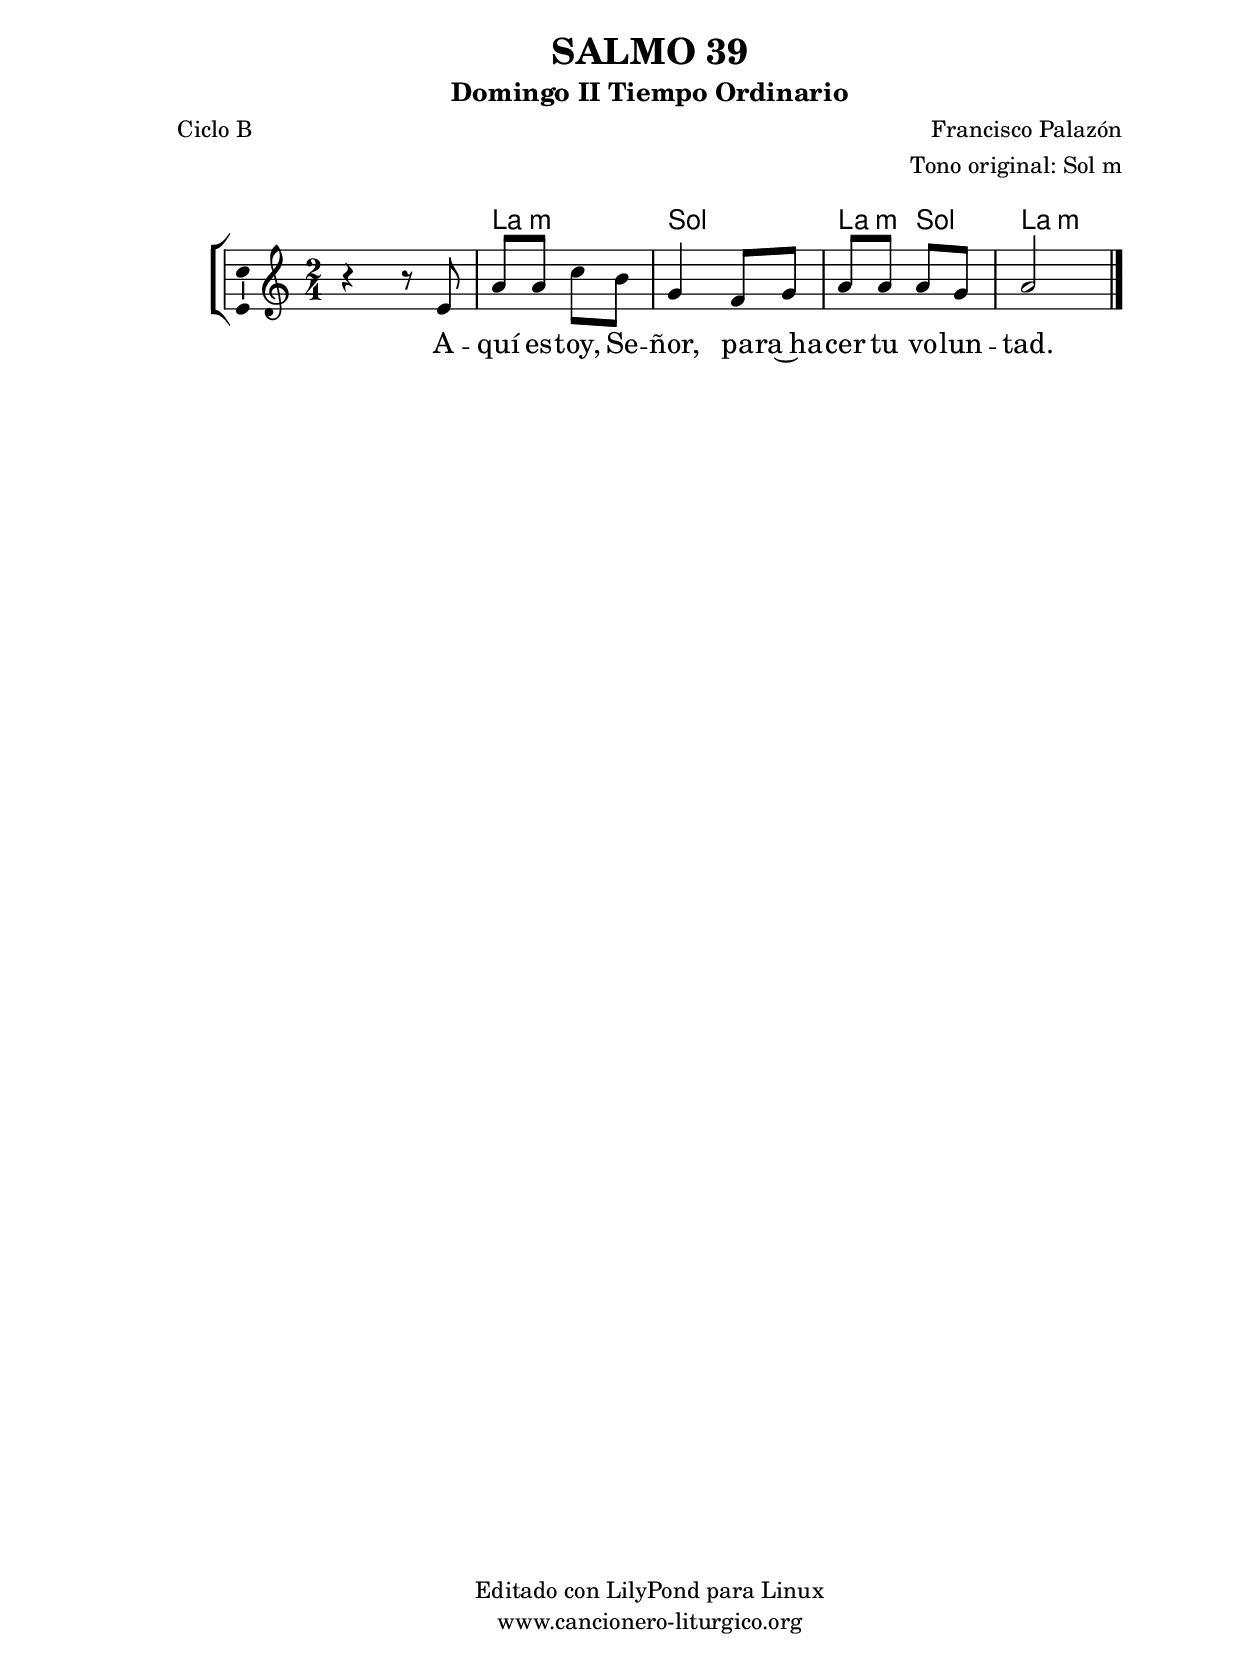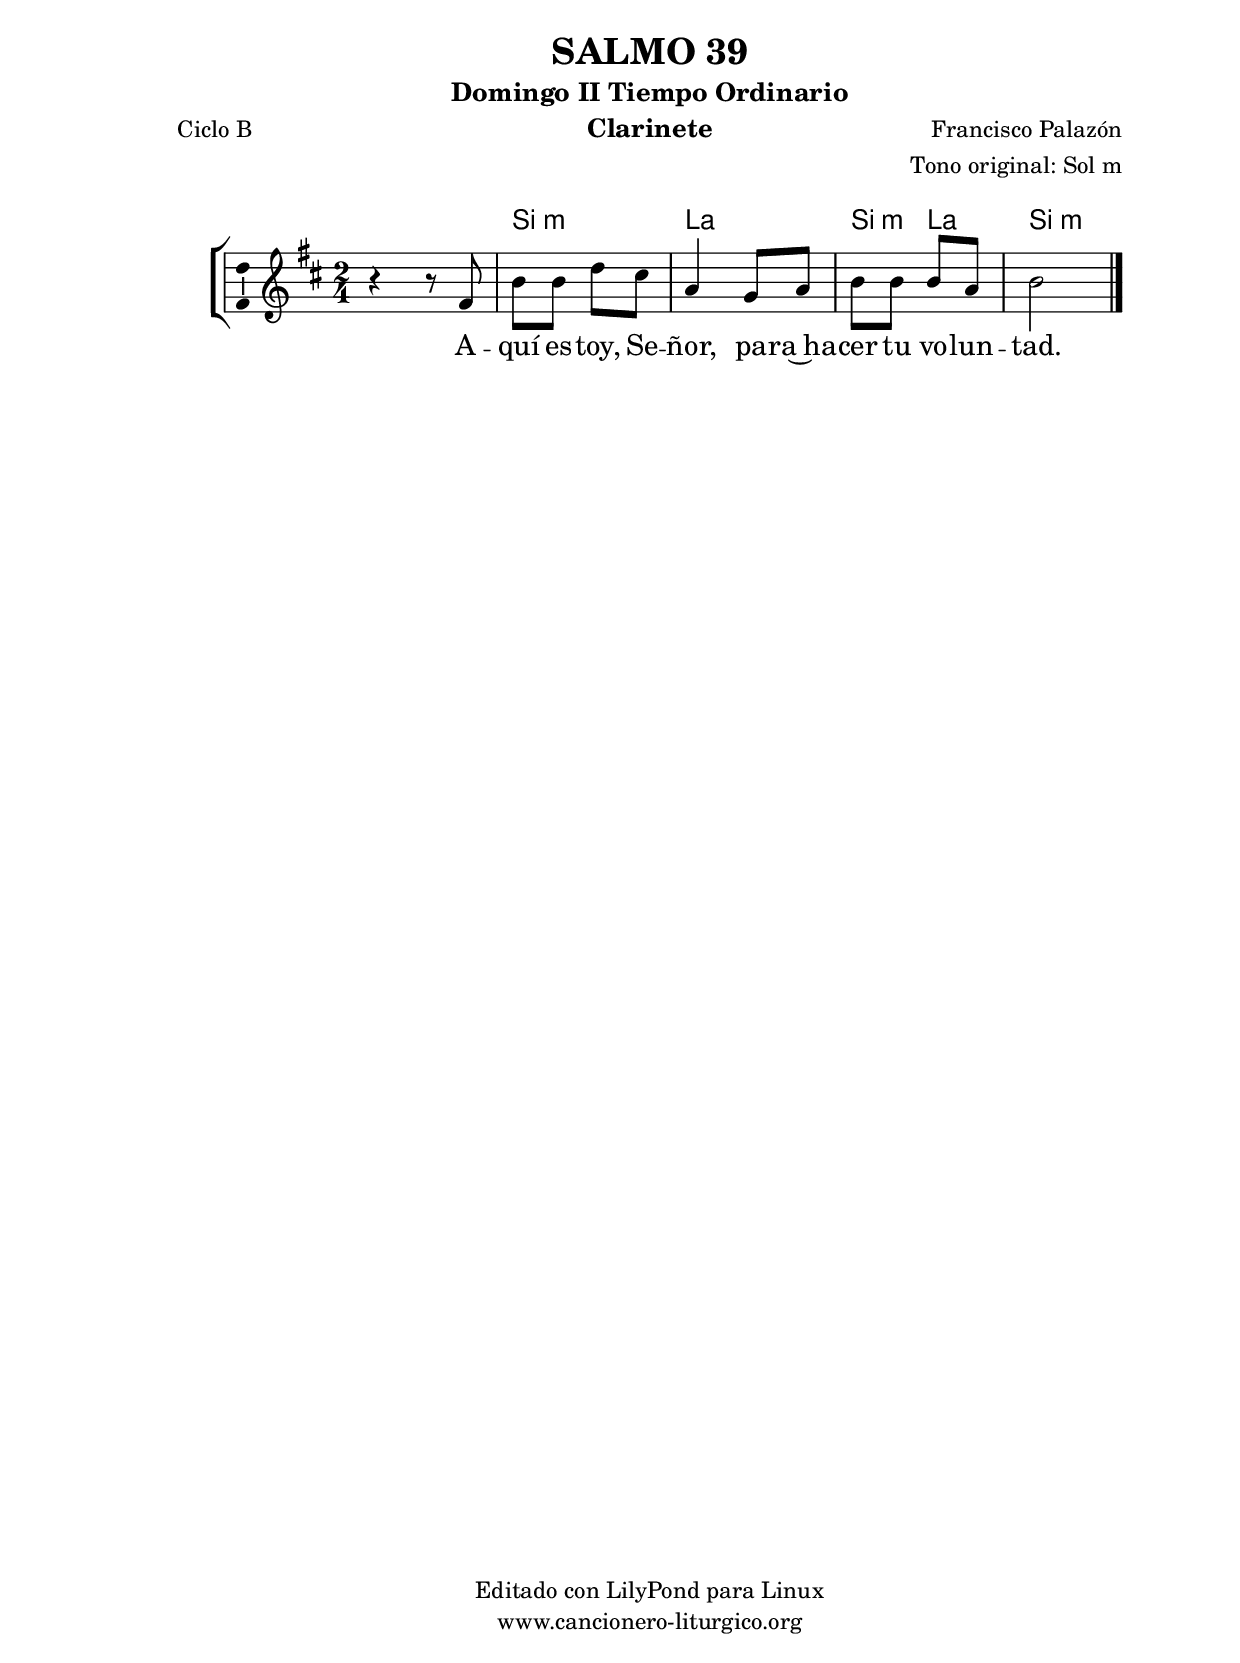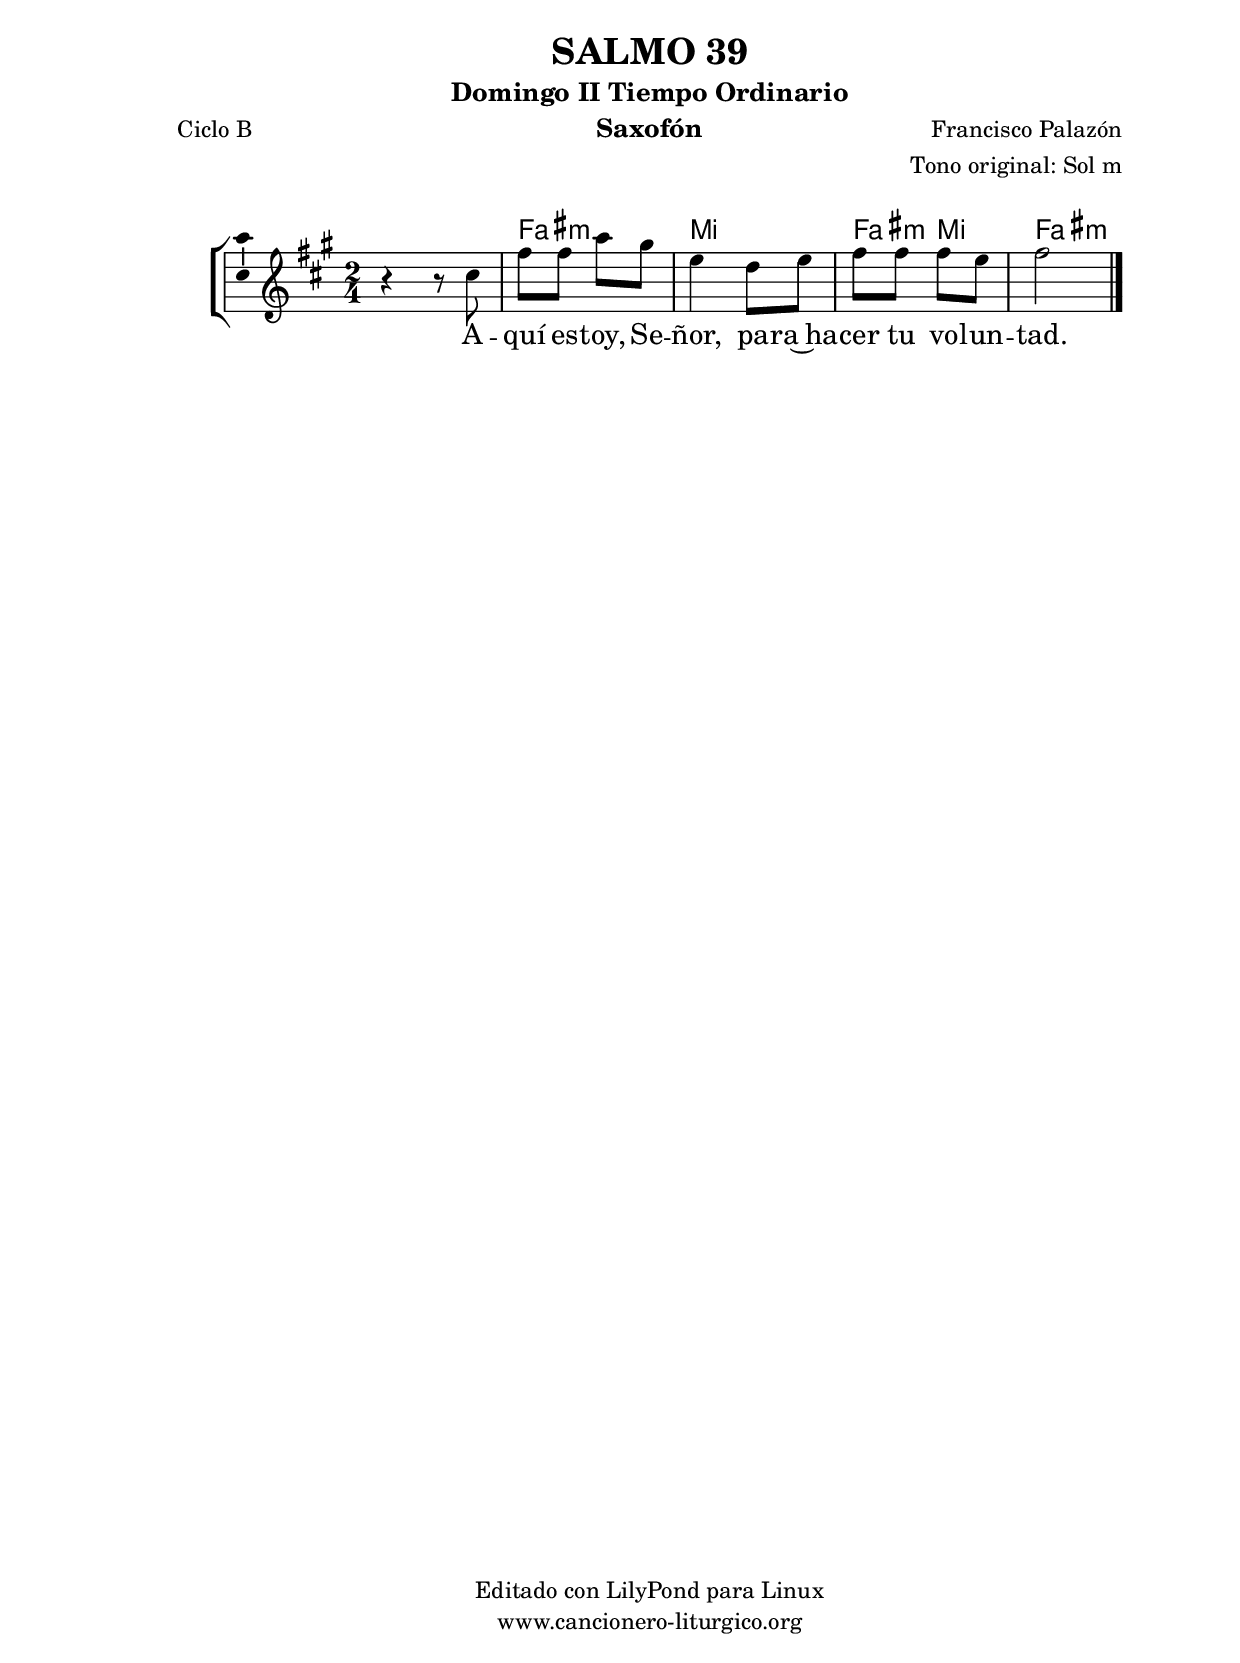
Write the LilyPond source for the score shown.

%
%para convertir .midi en .wav:
%timidity filename.midi -Ow -o finename.wav
%
%
%Para convertir de .wav a .mp3:
%lame -h -m j filename.wav
%
%
%para escuchar el midi:
%timidity nombrefichero.midi
%


%versión de lilypond para la que se ha escrito esta partitura:
\version "2.16.0"

	%Tamaño papel
	#(set-default-paper-size "a4")
	%Tamaño partitura
	#(set-global-staff-size 20)
	%No responde al pulsar sobre una nota
	#(ly:set-option 'point-and-click #f)

%parámetros del encabezamiento:
\header {
	title = "SALMO 39"
	subtitle = "Domingo II Tiempo Ordinario"
	composer = "Francisco Palazón"
	poet = "Ciclo B"
	meter = ""
	arranger = "Tono original: Sol m"
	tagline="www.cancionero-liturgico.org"
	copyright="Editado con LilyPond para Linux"
	tiempo = "Ordinario"
	usos = "Salmo"
	letra = "Aquí estoy, Señor, para hacer tu voluntad."
	}

%parámetros asociados al papel:
\paper  {
	oddHeaderMarkup = \markup {\fill-line { \on-the-fly #not-first-page \fromproperty #'header:title \on-the-fly #not-first-page \fromproperty #'header:composer }}
	evenHeaderMarkup = \markup {\fill-line { \fromproperty #'header:composer \fromproperty #'header:title }}
	#(set-paper-size "a4")
	print-page-number = ##f
	first-page-number = 1
	print-first-page-number = ##f
%	head-separation = 3.0 \cm
	top-margin = 2.0 \cm
	bottom-margin = 0.5\cm
%%%	bottom-margin = -1.0\cm
	left-margin = 3.0 \cm
	line-width = 16.0 \cm 
	indent = 8\mm
	interscoreline = 2.\mm
	between-system-space = 15\mm
%	para que las partituras no llenen la hoja:
	ragged-bottom = ##t
%	idem para la última hoja:
	ragged-last-bottom = ##f
%	para que las partituras llenen el ancho del papel:
	ragged-last = ##f
	after-title-space = 2.5 \cm
%page-count=1
%system-count=8

	%Flexible Vertical Spacing
%	markup-markup-spacing =
%	#'((basic-distance . 15) (minimum-distance . 15) (padding . 3))
	markup-system-spacing =
	#'((basic-distance . 15) (minimum-distance . 15) (padding . 3))
	system-system-spacing =
	#'((basic-distance . 15) (minimum-distance . 15) (padding . 3))
	score-system-spacing =
	#'((basic-distance . 15) (minimum-distance . 15) (padding . 5))
%	top-system-spacing = % header
%	#'((basic-distance . 8) (minimum-distance . 0) (padding . 3))
%	top-markup-spacing =
%	#'((basic-distance . 20) (minimum-distance . 20) (padding . 3))
	last-bottom-spacing = % footer
	#'((basic-distance . 5) (minimum-distance . 5) (padding . 3))
%	score-markup-spacing =
%	#'((basic-distance . 16) (minimum-distance . 13) (padding . 3))

	}


%parámetros que afectan a toda la partitura:
global =  {
	%clave de sol (G):
	\clef G
	%armadura:
	\transpose bes c'
	\key g \minor
	\tempo 4=80
	\set Score.tempoHideNote = ##t
	}


acordes = {
	\italianChords
	\chordmode {
	\transpose bes c'
{

s2 g2:m f g4:m f g2:m

	}
	}
}

melodia = 
	\transpose bes c'
{
	\relative c'{

\time 2/4

r4 r8 d8
g8 g bes a
f4 ees8 f
g8 g g f
g2

	\bar "|."
	}
	}


texto = \lyricmode {
A -- quí es -- toy, Se -- ñor, pa -- ra~ha -- cer tu vo -- lun -- tad.
	}


acordesStaff = \context ChordNames = acordesStaff <<
	\set chordChanges = ##t
	\acordes
	>>


vozStaff = \context Voice = vozStaff
\with {\consists "Ambitus_engraver"}
<<
%	\set Staff.instrumentName = ""
%	\set Staff.shortInstrumentName = ""
%	\set Staff.midiInstrument = #"clarinet"
%	\set Staff.midiInstrument = #"cello"
%	\set Staff.midiInstrument = #"flute"
	\set Staff.midiInstrument = #"electric guitar (jazz)"
%	\set Staff.midiInstrument = #"english horn"
%	\set Staff.midiInstrument = #"violin"
%	\set Staff.midiInstrument = #"glockenspiel"
	\set Staff.midiMinimumVolume = #0.7
	\set Staff.midiMaximumVolume = #0.9
	\global
	\melodia
	>>


textoStaff = \context Lyrics = textoStaff <<
	\lyricsto vozStaff \texto
	>>

\book {
	\score {
		\context ChoirStaff {
			\override StaffGroup.SystemStartBracket #'collapse-height = #1
			\override Score.SystemStartBar #'collapse-height = #1
			<<
			\acordesStaff
			\vozStaff
			\textoStaff
			>>
			}
		\layout {
	    		\context {
				\Lyrics
				\override LyricText #'font-size = #2
				}
	   		 \context {
				\Score
				%fontSize = #3
				\override StaffSymbol #'staff-space = #(magstep +3)
				%\override Beam #'thickness = #0.55
				%\override SpacingSpanner #'spacing-increment = #1.0
				%\override Slur #'height-limit = #1.5
				}
			}
		}
	\score {
		\unfoldRepeats
		\context ChoirStaff {
			<<
			\acordesStaff
			\vozStaff
			>>
			}
		\midi {
	  		\context {
	  			\Score
				tempoWholesPerMinute = #(ly:make-moment 70 4)
				}
			}
		}
	}

%Partitura para clarinete
#(define output-suffix "C")
\book {
	\header{
		instrument = "Clarinete"
		}
	\score {
		\context ChoirStaff {
			\override StaffGroup.SystemStartBracket #'collapse-height = #1
			\override Score.SystemStartBar #'collapse-height = #1
\transpose c d
			<<
			\acordesStaff
			\vozStaff
			\textoStaff
			>>
			}
		\layout {
	    		\context {
				\Lyrics
				\override LyricText #'font-size = #2
				}
	   		 \context {
				\Score
				%fontSize = #3
				\override StaffSymbol #'staff-space = #(magstep +3)
				%\override Beam #'thickness = #0.55
				%\override SpacingSpanner #'spacing-increment = #1.0
				%\override Slur #'height-limit = #1.5
				}
			}
		}
	}

%Partitura para saxofón
#(define output-suffix "S")
\book {
	\header{
		instrument = "Saxofón"
		}
	\score {
		\context ChoirStaff {
			\override StaffGroup.SystemStartBracket #'collapse-height = #1
			\override Score.SystemStartBar #'collapse-height = #1
\transpose c a
			<<
			\acordesStaff
			\vozStaff
			\textoStaff
			>>
			}
		\layout {
	    		\context {
				\Lyrics
				\override LyricText #'font-size = #2
				}
	   		 \context {
				\Score
				%fontSize = #3
				\override StaffSymbol #'staff-space = #(magstep +3)
				%\override Beam #'thickness = #0.55
				%\override SpacingSpanner #'spacing-increment = #1.0
				%\override Slur #'height-limit = #1.5
				}
			}
		}
	}

